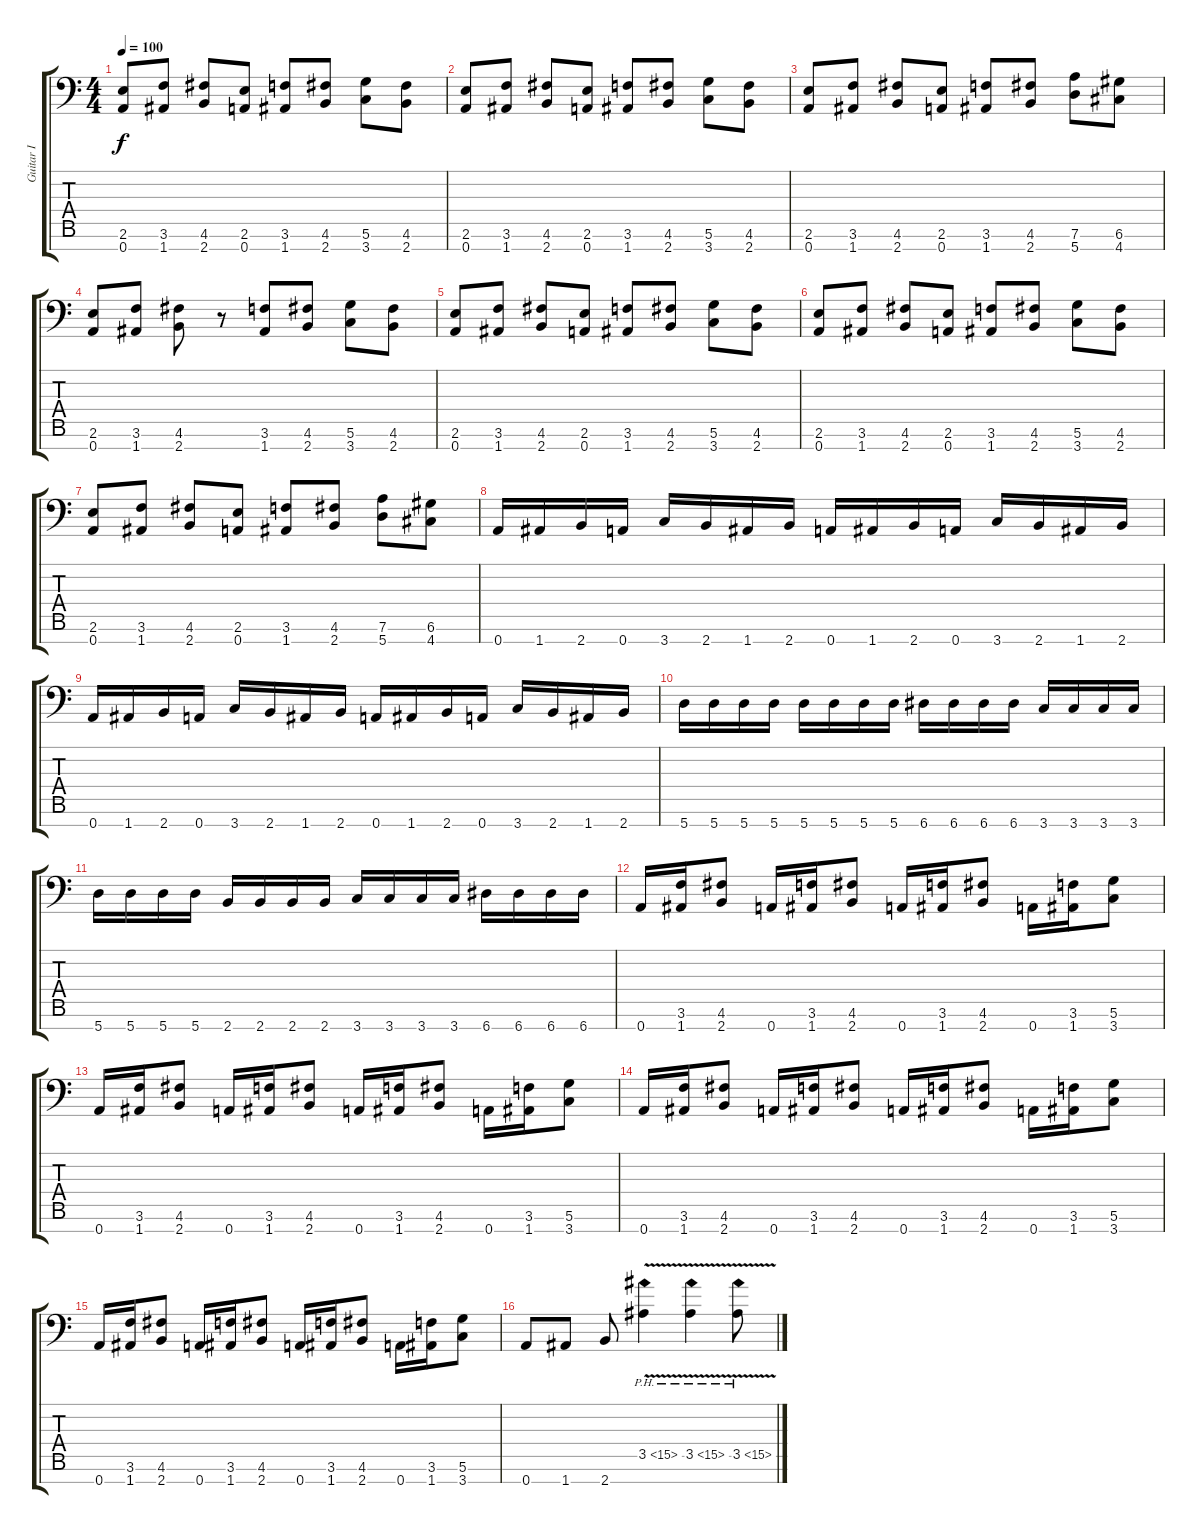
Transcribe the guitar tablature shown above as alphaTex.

\track ("Guitar I" "Guitar I") {instrument overdrivenguitar}
\staff {score tabs}
\tuning (D4 A3 F3 C3 G2 D2 A1) {hide}
\ts (4 4)
\tempo 100
\clef f4
\ks c
(2.6 0.7).8{dy f} (3.6 1.7).8 (4.6 2.7).8 (2.6 0.7).8 (3.6 1.7).8 (4.6 2.7).8 (5.6 3.7).8 (4.6 2.7).8 |
(2.6 0.7).8 (3.6 1.7).8 (4.6 2.7).8 (2.6 0.7).8 (3.6 1.7).8 (4.6 2.7).8 (5.6 3.7).8 (4.6 2.7).8 |
(2.6 0.7).8 (3.6 1.7).8 (4.6 2.7).8 (2.6 0.7).8 (3.6 1.7).8 (4.6 2.7).8 (7.6 5.7).8 (6.6 4.7).8 |
(2.6 0.7).8 (3.6 1.7).8 (4.6 2.7).8 r.8 (3.6 1.7).8 (4.6 2.7).8 (5.6 3.7).8 (4.6 2.7).8 |
(2.6 0.7).8 (3.6 1.7).8 (4.6 2.7).8 (2.6 0.7).8 (3.6 1.7).8 (4.6 2.7).8 (5.6 3.7).8 (4.6 2.7).8 |
(2.6 0.7).8 (3.6 1.7).8 (4.6 2.7).8 (2.6 0.7).8 (3.6 1.7).8 (4.6 2.7).8 (5.6 3.7).8 (4.6 2.7).8 |
(2.6 0.7).8 (3.6 1.7).8 (4.6 2.7).8 (2.6 0.7).8 (3.6 1.7).8 (4.6 2.7).8 (7.6 5.7).8 (6.6 4.7).8 |
0.7.16 1.7.16 2.7.16 0.7.16 3.7.16 2.7.16 1.7.16 2.7.16 0.7.16 1.7.16 2.7.16 0.7.16 3.7.16 2.7.16 1.7.16 2.7.16 |
0.7.16 1.7.16 2.7.16 0.7.16 3.7.16 2.7.16 1.7.16 2.7.16 0.7.16 1.7.16 2.7.16 0.7.16 3.7.16 2.7.16 1.7.16 2.7.16 |
5.7.16 5.7.16 5.7.16 5.7.16 5.7.16 5.7.16 5.7.16 5.7.16 6.7.16 6.7.16 6.7.16 6.7.16 3.7.16 3.7.16 3.7.16 3.7.16 |
5.7.16 5.7.16 5.7.16 5.7.16 2.7.16 2.7.16 2.7.16 2.7.16 3.7.16 3.7.16 3.7.16 3.7.16 6.7.16 6.7.16 6.7.16 6.7.16 |
0.7.16 (3.6 1.7).16 (4.6 2.7).8 0.7.16 (3.6 1.7).16 (4.6 2.7).8 0.7.16 (3.6 1.7).16 (4.6 2.7).8 0.7.16 (3.6 1.7).16 (5.6 3.7).8 |
0.7.16 (3.6 1.7).16 (4.6 2.7).8 0.7.16 (3.6 1.7).16 (4.6 2.7).8 0.7.16 (3.6 1.7).16 (4.6 2.7).8 0.7.16 (3.6 1.7).16 (5.6 3.7).8 |
0.7.16 (3.6 1.7).16 (4.6 2.7).8 0.7.16 (3.6 1.7).16 (4.6 2.7).8 0.7.16 (3.6 1.7).16 (4.6 2.7).8 0.7.16 (3.6 1.7).16 (5.6 3.7).8 |
0.7.16 (3.6 1.7).16 (4.6 2.7).8 0.7.16 (3.6 1.7).16 (4.6 2.7).8 0.7.16 (3.6 1.7).16 (4.6 2.7).8 0.7.16 (3.6 1.7).16 (5.6 3.7).8 |
0.7.8{balance 8} 1.7.8 2.7.8 3.5{ph 12 v}.4 3.5{ph 12 v}.4 3.5{ph 12 v}.8
